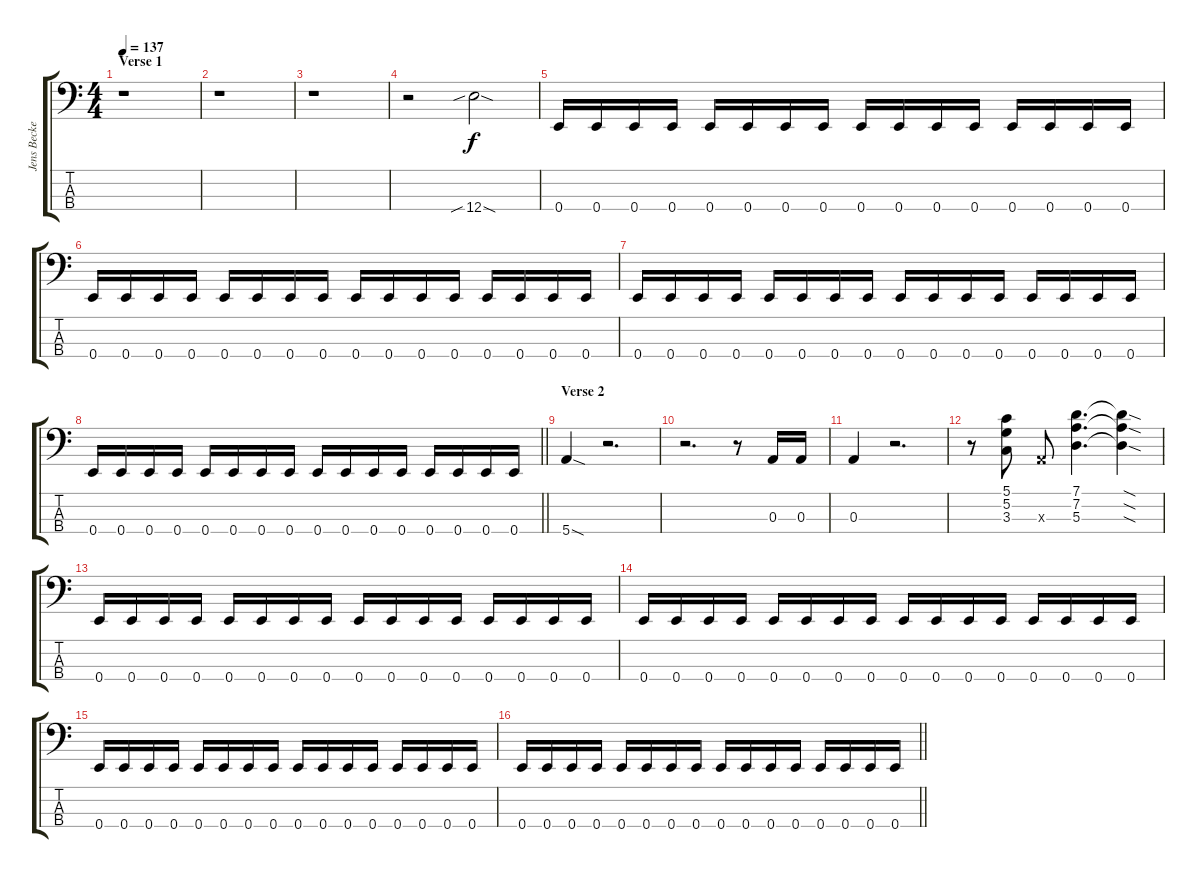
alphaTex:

\track ("Jens Becker" "Jens Becke") {instrument electricbasspick}
\staff {score tabs}
\tuning (G2 D2 A1 E1) {hide}
\ts (4 4)
\section ("" "Verse 1")
\tempo 137
\clef f4
\ks c
r.1{dy f} |
r.1 |
r.1 |
r.2 12.4{sib sod}.2 |
0.4.16 0.4.16 0.4.16 0.4.16 0.4.16 0.4.16 0.4.16 0.4.16 0.4.16 0.4.16 0.4.16 0.4.16 0.4.16 0.4.16 0.4.16 0.4.16 |
0.4.16 0.4.16 0.4.16 0.4.16 0.4.16 0.4.16 0.4.16 0.4.16 0.4.16 0.4.16 0.4.16 0.4.16 0.4.16 0.4.16 0.4.16 0.4.16 |
0.4.16 0.4.16 0.4.16 0.4.16 0.4.16 0.4.16 0.4.16 0.4.16 0.4.16 0.4.16 0.4.16 0.4.16 0.4.16 0.4.16 0.4.16 0.4.16 |
\barLineRight lightlight
0.4.16 0.4.16 0.4.16 0.4.16 0.4.16 0.4.16 0.4.16 0.4.16 0.4.16 0.4.16 0.4.16 0.4.16 0.4.16 0.4.16 0.4.16 0.4.16 |
\section ("" "Verse 2")
5.4{sod}.4 r.2{d} |
r.2{d} r.8 0.3.16 0.3.16 |
0.3.4 r.2{d} |
r.8 (5.1 5.2 3.3).8 0.3{x}.8 (7.1 7.2 5.3).4{d} (7.1{sod t} 7.2{sod t} 5.3{sod t}).4 |
0.4.16 0.4.16 0.4.16 0.4.16 0.4.16 0.4.16 0.4.16 0.4.16 0.4.16 0.4.16 0.4.16 0.4.16 0.4.16 0.4.16 0.4.16 0.4.16 |
0.4.16 0.4.16 0.4.16 0.4.16 0.4.16 0.4.16 0.4.16 0.4.16 0.4.16 0.4.16 0.4.16 0.4.16 0.4.16 0.4.16 0.4.16 0.4.16 |
0.4.16 0.4.16 0.4.16 0.4.16 0.4.16 0.4.16 0.4.16 0.4.16 0.4.16 0.4.16 0.4.16 0.4.16 0.4.16 0.4.16 0.4.16 0.4.16 |
\barLineRight lightlight
0.4.16 0.4.16 0.4.16 0.4.16 0.4.16 0.4.16 0.4.16 0.4.16 0.4.16 0.4.16 0.4.16 0.4.16 0.4.16 0.4.16 0.4.16 0.4.16
